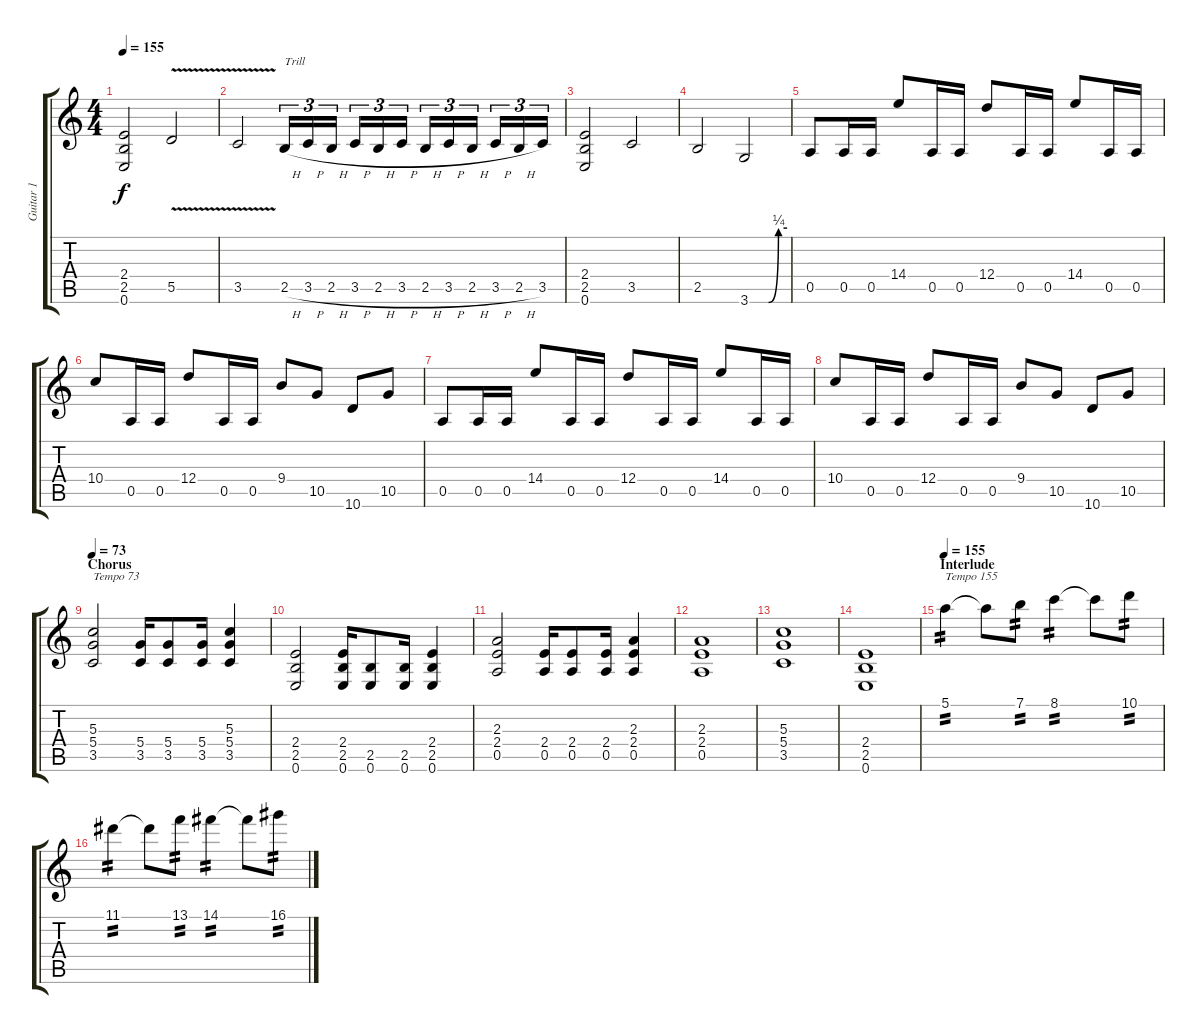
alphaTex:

\track ("Guitar 1" "Guitar 1") {instrument overdrivenguitar}
\staff {score tabs}
\tuning (E4 B3 G3 D3 A2 E2) {hide}
\ts (4 4)
\tempo 155
\clef g2
\ks c
(2.4 2.5 0.6).2{dy f} 5.5{v}.2 |
3.5{v}.2 2.5{h}.16{tu (3 2) txt "Trill"} 3.5{h}.16{tu (3 2)} 2.5{h}.16{tu (3 2)} 3.5{h}.16{tu (3 2)} 2.5{h}.16{tu (3 2)} 3.5{h}.16{tu (3 2)} 2.5{h}.16{tu (3 2)} 3.5{h}.16{tu (3 2)} 2.5{h}.16{tu (3 2)} 3.5{h}.16{tu (3 2)} 2.5{h}.16{tu (3 2)} 3.5.16{tu (3 2)} |
(2.4 2.5 0.6).2 3.5.2 |
2.5.2 3.6{be (custom 0 0 30 0 46 1 60 1)}.2 |
0.5.8 0.5.16 0.5.16 14.4.8 0.5.16 0.5.16 12.4.8 0.5.16 0.5.16 14.4.8 0.5.16 0.5.16 |
10.4.8 0.5.16 0.5.16 12.4.8 0.5.16 0.5.16 9.4.8 10.5.8 10.6.8 10.5.8 |
0.5.8 0.5.16 0.5.16 14.4.8 0.5.16 0.5.16 12.4.8 0.5.16 0.5.16 14.4.8 0.5.16 0.5.16 |
10.4.8 0.5.16 0.5.16 12.4.8 0.5.16 0.5.16 9.4.8 10.5.8 10.6.8 10.5.8 |
\section ("" "Chorus")
\tempo 73
(5.3 5.4 3.5).2{txt "Tempo 73"} (5.4 3.5).16 (5.4 3.5).8 (5.4 3.5).16 (5.3 5.4 3.5).4 |
(2.4 2.5 0.6).2 (2.4 2.5 0.6).16 (2.5 0.6).8 (2.5 0.6).16 (2.4 2.5 0.6).4 |
(2.3 2.4 0.5).2 (2.4 0.5).16 (2.4 0.5).8 (2.4 0.5).16 (2.3 2.4 0.5).4 |
(2.3 2.4 0.5).1 |
(5.3 5.4 3.5).1 |
(2.4 2.5 0.6).1 |
\section ("" "Interlude")
\tempo 155
5.1.4{txt "Tempo 155" tp 2} 5.1{t}.8 7.1.8{tp 2} 8.1.4{tp 2} 8.1{t}.8 10.1.8{tp 2} |
11.1.4{tp 2} 11.1{t}.8 13.1.8{tp 2} 14.1.4{tp 2} 14.1{t}.8 16.1.8{tp 2}
